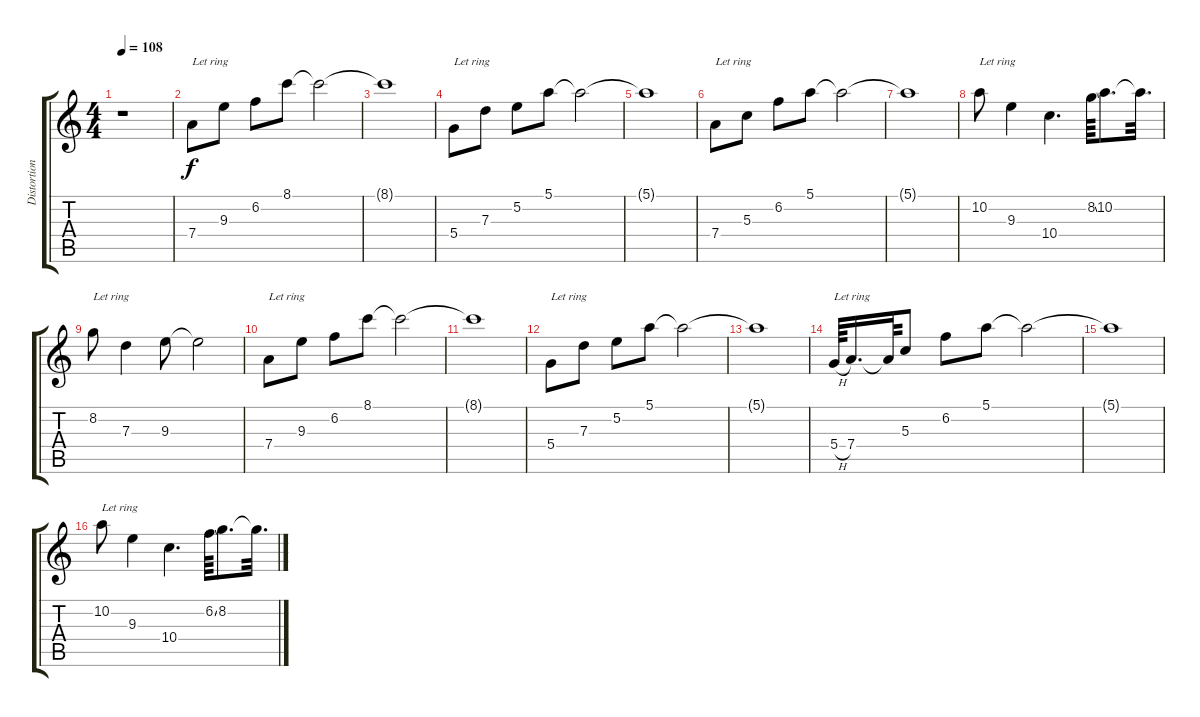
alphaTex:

\track ("Distortion Guitar" "Distortion") {instrument distortionguitar}
\staff {score tabs}
\tuning (E4 B3 G3 D3 A2 E2) {hide}
\ts (4 4)
\tempo 108
\clef g2
\ks c
r.1{dy f} |
7.4.8{txt "Let ring "} 9.3.8 6.2.8 8.1.8 8.1{t}.2 |
8.1{t}.1 |
5.4.8{txt "Let ring"} 7.3.8 5.2.8 5.1.8 5.1{t}.2 |
5.1{t}.1 |
7.4.8{txt "Let ring"} 5.3.8 6.2.8 5.1.8 5.1{t}.2 |
5.1{t}.1 |
10.2.8{txt "Let ring "} 9.3.4 10.4.4{d} 8.2{ss}.64 10.2.8{d} 10.2{t}.32{d} |
8.2.8{txt "Let ring "} 7.3.4 9.3.8 9.3{t}.2 |
7.4.8{txt "Let ring "} 9.3.8 6.2.8 8.1.8 8.1{t}.2 |
8.1{t}.1 |
5.4.8{txt "Let ring"} 7.3.8 5.2.8 5.1.8 5.1{t}.2 |
5.1{t}.1 |
5.4{h}.64{txt "Let ring"} 7.4.16{d} 7.4{t}.64 5.3.8 6.2.8 5.1.8 5.1{t}.2 |
5.1{t}.1 |
10.2.8{txt "Let ring "} 9.3.4 10.4.4{d} 6.2{ss}.64 8.2.8{d} 8.2{t}.32{d}
